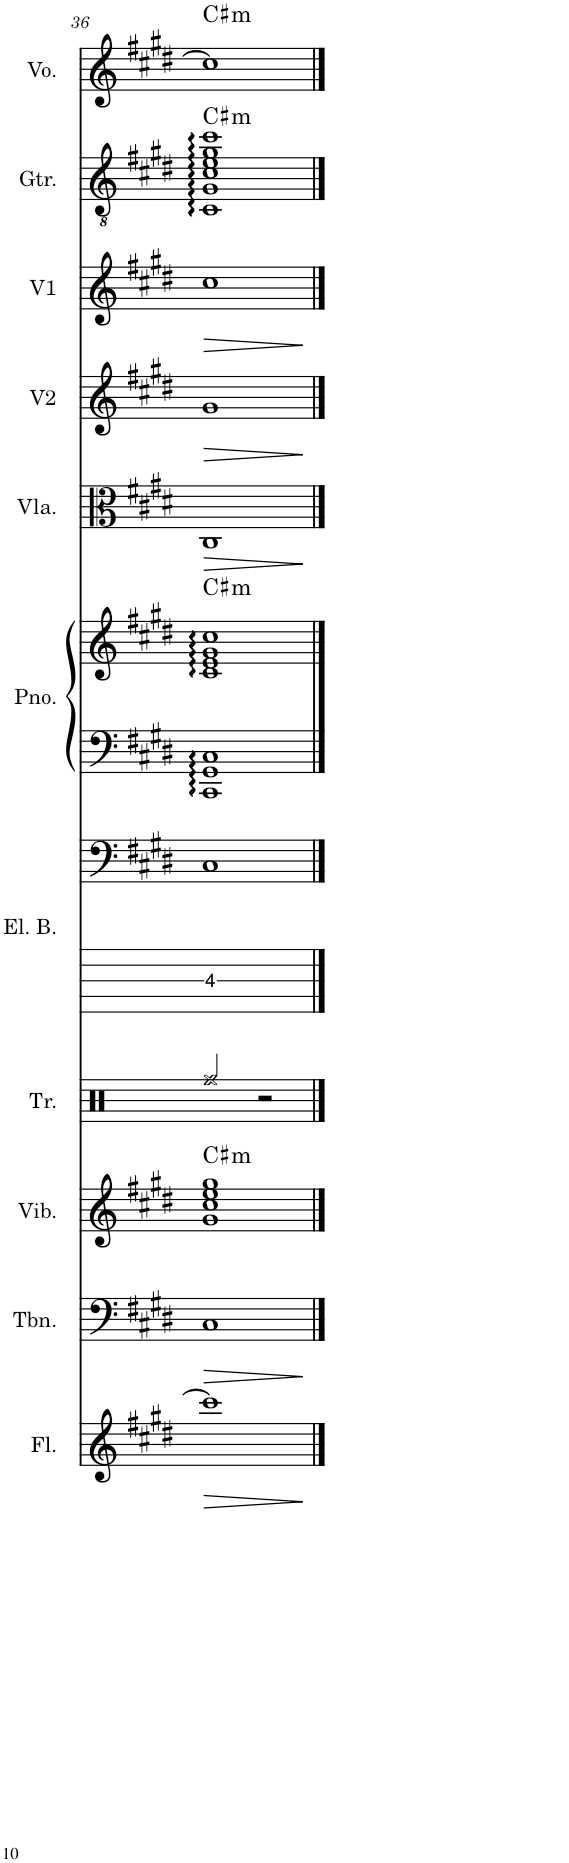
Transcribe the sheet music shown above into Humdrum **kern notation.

**kern	**dynam	**kern	**dynam	**kern	**harte	**kern	**kern	**kern	**kern	**kern	**harte	**kern	**dynam	**kern	**dynam	**kern	**dynam	**kern	**kern	**harte	**kern	**harte
*part11	*part11	*part10	*part10	*part9	*part9	*part8	*part7	*part7	*part6	*part6	*part6	*part5	*part5	*part4	*part4	*part3	*part3	*part2	*part2	*part2	*part1	*part1
*staff14	*staff14	*staff13	*staff13	*staff12	*	*staff11	*staff10	*staff9	*staff8	*staff7	*	*staff6	*staff6	*staff5	*staff5	*staff4	*staff4	*staff3	*staff2	*	*staff1	*
*I"Flute	*	*I"Trombone	*	*I"Vibraphone	*	*I"Trummor	*I"5-str. Electric Bass	*	*I"Piano	*	*	*I"Viola	*	*I"Violin 2	*	*I"Violin 1	*	*I"Gitarr	*	*	*I"Voice	*
*I'Fl.	*	*I'Tbn.	*	*I'Vib.	*	*I'Tr.	*I'El. B.	*	*I'Pno.	*	*	*I'Vla.	*	*I'V2	*	*I'V1	*	*I'Gtr.	*	*	*I'Vo.	*
!!LO:PB:g=z
*clefG2	*	*clefF4	*	*clefG2	*	*clefX	*	*clefF4	*clefF4	*clefG2	*	*clefC3	*	*clefG2	*	*clefG2	*	*	*clefGv2	*	*clefG2	*
*	*	*	*	*	*	*	*Trd7c12	*Trd7c12	*	*	*	*	*	*	*	*	*	*	*	*	*	*
*k[f#c#g#d#]	*	*k[f#c#g#d#]	*	*k[f#c#g#d#]	*	*k[]	*k[f#c#g#d#]	*k[f#c#g#d#]	*k[f#c#g#d#]	*k[f#c#g#d#]	*	*k[f#c#g#d#]	*	*k[f#c#g#d#]	*	*k[f#c#g#d#]	*	*k[f#c#g#d#]	*k[f#c#g#d#]	*	*k[f#c#g#d#]	*
*M4/4	*	*M4/4	*	*M4/4	*	*M4/4	*M4/4	*M4/4	*M4/4	*M4/4	*	*M4/4	*	*M4/4	*	*M4/4	*	*M4/4	*M4/4	*	*M4/4	*
=36	=36	=36	=36	=36	=36	=36	=36	=36	=36	=36	=36	=36	=36	=36	=36	=36	=36	=36	=36	=36	=36	=36
!	!LO:HP:b	!	!LO:HP:b	!	!LO:H:kt=m	!	!	!	!	!	!LO:H:kt=m	!	!LO:HP:b	!	!LO:HP:b	!	!LO:HP:b	!	!	!LO:H:kt=m	!	!LO:H:kt=m
1ccc#]	>	1C#	>	1g# 1cc# 1ee 1gg#	C#:min	2Rff/	1C#	1C#	1CC# 1GG# 1C#	1c# 1e 1g# 1cc#	C#:min	1C#	>	1g#	>	1cc#	>	1C# 1G# 1c# 1e 1g# 1cc#	1C# 1G# 1c# 1e 1g# 1cc#	C#:min	1cc#]	C#:min
.	.	.	.	.	.	2r	.	.	.	.	.	.	.	.	.	.	.	.	.	.	.	.
.	]	.	]	.	.	.	.	.	.	.	.	.	]	.	]	.	]	.	.	.	.	.
==	==	==	==	==	==	==	==	==	==	==	==	==	==	==	==	==	==	==	==	==	==	==
*-	*-	*-	*-	*-	*-	*-	*-	*-	*-	*-	*-	*-	*-	*-	*-	*-	*-	*-	*-	*-	*-	*-
